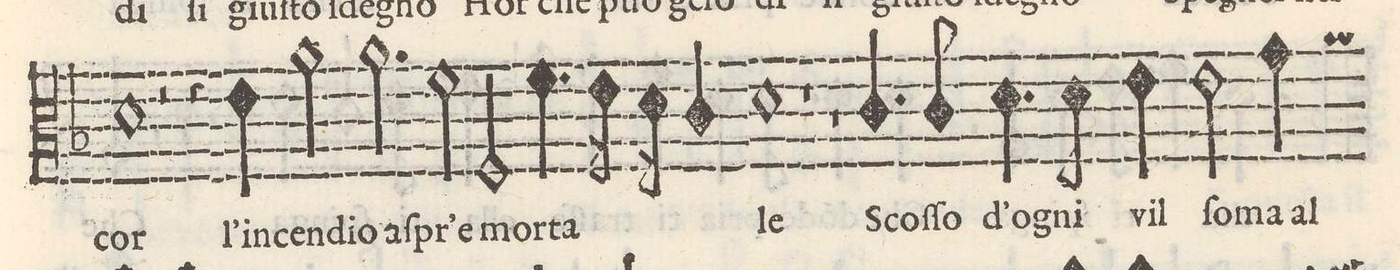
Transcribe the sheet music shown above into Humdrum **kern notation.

**kern	**text
*I"QVINTO	*
*clefC3	*
*k[b-]	*
*met(C)	*
*M2/1	*
1d	cor
=23-	=23-
2r	.
4r	.
4eny\	l'in-
2a\	-cen-
2.a\	dio aſ-
=24-	=24-
2fny\	-pr'e
2F/	mor-
4.g\	-ta-
16e\	.
16d\	.
4c/	.
=25-	=25-
1d	-le
1r	.
=26-	=26-
1r	.
4.c/	Scoſ-
8c/	-ſo
4.d\	d'o-
8d\	-gni
=27-	=27-
4e\	vil
2e\	ſo-
*-	*-
